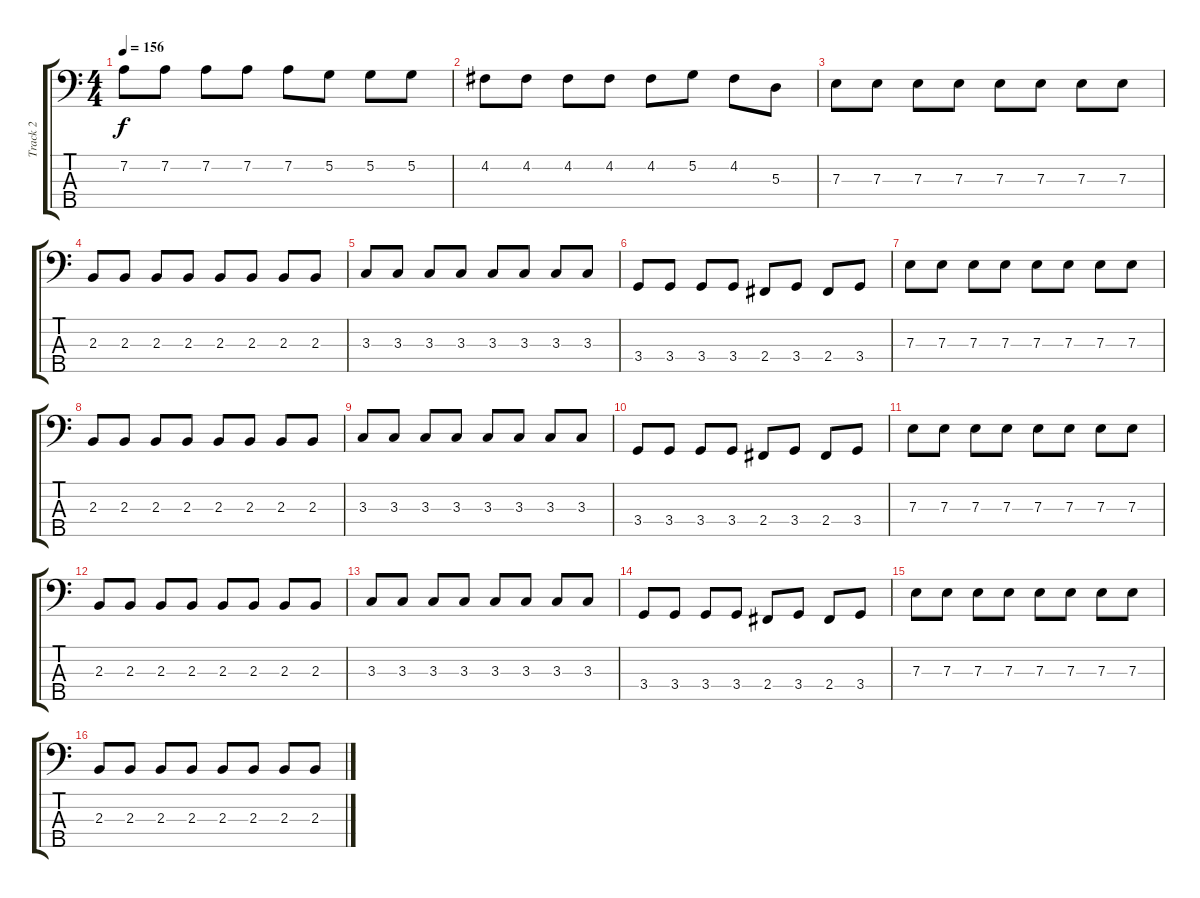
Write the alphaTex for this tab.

\track ("Track 2" "Track 2") {instrument electricbassfinger}
\staff {score tabs}
\tuning (G2 D2 A1 E1 B0) {hide}
\ts (4 4)
\tempo 156
\clef f4
\ks c
7.2.8{dy f} 7.2.8 7.2.8 7.2.8 7.2.8 5.2.8 5.2.8 5.2.8 |
4.2.8 4.2.8 4.2.8 4.2.8 4.2.8 5.2.8 4.2.8 5.3.8 |
7.3.8 7.3.8 7.3.8 7.3.8 7.3.8 7.3.8 7.3.8 7.3.8 |
2.3.8 2.3.8 2.3.8 2.3.8 2.3.8 2.3.8 2.3.8 2.3.8 |
3.3.8 3.3.8 3.3.8 3.3.8 3.3.8 3.3.8 3.3.8 3.3.8 |
3.4.8 3.4.8 3.4.8 3.4.8 2.4.8 3.4.8 2.4.8 3.4.8 |
7.3.8 7.3.8 7.3.8 7.3.8 7.3.8 7.3.8 7.3.8 7.3.8 |
2.3.8 2.3.8 2.3.8 2.3.8 2.3.8 2.3.8 2.3.8 2.3.8 |
3.3.8 3.3.8 3.3.8 3.3.8 3.3.8 3.3.8 3.3.8 3.3.8 |
3.4.8 3.4.8 3.4.8 3.4.8 2.4.8 3.4.8 2.4.8 3.4.8 |
7.3.8 7.3.8 7.3.8 7.3.8 7.3.8 7.3.8 7.3.8 7.3.8 |
2.3.8 2.3.8 2.3.8 2.3.8 2.3.8 2.3.8 2.3.8 2.3.8 |
3.3.8 3.3.8 3.3.8 3.3.8 3.3.8 3.3.8 3.3.8 3.3.8 |
3.4.8 3.4.8 3.4.8 3.4.8 2.4.8 3.4.8 2.4.8 3.4.8 |
7.3.8 7.3.8 7.3.8 7.3.8 7.3.8 7.3.8 7.3.8 7.3.8 |
2.3.8 2.3.8 2.3.8 2.3.8 2.3.8 2.3.8 2.3.8 2.3.8
